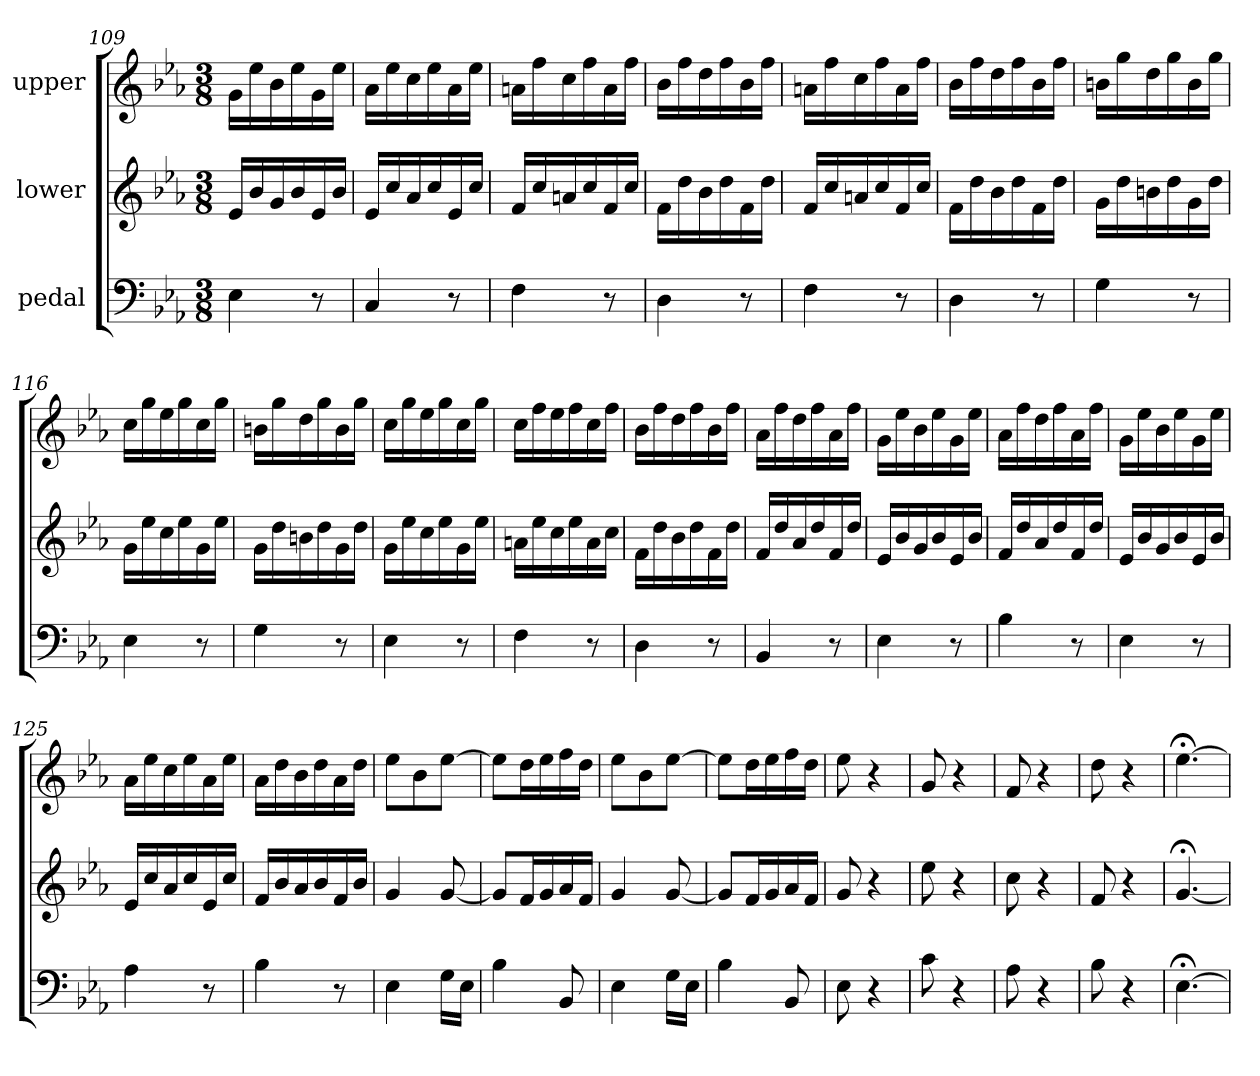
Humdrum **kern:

**kern	**kern	**kern
*part3	*part2	*part1
*staff3	*staff2	*staff1
*I"pedal	*I"lower	*I"upper
*clefF4	*clefG2	*clefG2
*k[b-e-a-]	*k[b-e-a-]	*k[b-e-a-]
*E-:	*E-:	*E-:
*M3/8	*M3/8	*M3/8
=109	=109	=109
4E-\	16e-/LL	16g\LL
.	16b-/	16ee-\
.	16g/	16b-\
.	16b-/	16ee-\
8r	16e-/	16g\
.	16b-/JJ	16ee-\JJ
=110	=110	=110
4C/	16e-/LL	16a-\LL
.	16cc/	16ee-\
.	16a-/	16cc\
.	16cc/	16ee-\
8r	16e-/	16a-\
.	16cc/JJ	16ee-\JJ
=111	=111	=111
4F\	16f/LL	16an\LL
.	16cc/	16ff\
.	16an/	16cc\
.	16cc/	16ff\
8r	16f/	16a\
.	16cc/JJ	16ff\JJ
!!LO:LB:g=z
=112	=112	=112
4D\	16f\LL	16b-\LL
.	16dd\	16ff\
.	16b-\	16dd\
.	16dd\	16ff\
8r	16f\	16b-\
.	16dd\JJ	16ff\JJ
=113	=113	=113
4F\	16f/LL	16an\LL
.	16cc/	16ff\
.	16an/	16cc\
.	16cc/	16ff\
8r	16f/	16a\
.	16cc/JJ	16ff\JJ
=114	=114	=114
4D\	16f\LL	16b-\LL
.	16dd\	16ff\
.	16b-\	16dd\
.	16dd\	16ff\
8r	16f\	16b-\
.	16dd\JJ	16ff\JJ
=115	=115	=115
4G\	16g\LL	16bn\LL
.	16dd\	16gg\
.	16bn\	16dd\
.	16dd\	16gg\
8r	16g\	16b\
.	16dd\JJ	16gg\JJ
=116	=116	=116
4E-\	16g\LL	16cc\LL
.	16ee-\	16gg\
.	16cc\	16ee-\
.	16ee-\	16gg\
8r	16g\	16cc\
.	16ee-\JJ	16gg\JJ
=117	=117	=117
4G\	16g\LL	16bn\LL
.	16dd\	16gg\
.	16bn\	16dd\
.	16dd\	16gg\
8r	16g\	16b\
.	16dd\JJ	16gg\JJ
!!LO:PB:g=z
=118	=118	=118
4E-\	16g\LL	16cc\LL
.	16ee-\	16gg\
.	16cc\	16ee-\
.	16ee-\	16gg\
8r	16g\	16cc\
.	16ee-\JJ	16gg\JJ
=119	=119	=119
4F\	16an\LL	16cc\LL
.	16ee-\	16ff\
.	16cc\	16ee-\
.	16ee-\	16ff\
8r	16a\	16cc\
.	16cc\JJ	16ff\JJ
=120	=120	=120
4D\	16f\LL	16b-\LL
.	16dd\	16ff\
.	16b-\	16dd\
.	16dd\	16ff\
8r	16f\	16b-\
.	16dd\JJ	16ff\JJ
=121	=121	=121
4BB-/	16f/LL	16a-\LL
.	16dd/	16ff\
.	16a-/	16dd\
.	16dd/	16ff\
8r	16f/	16a-\
.	16dd/JJ	16ff\JJ
=122	=122	=122
4E-\	16e-/LL	16g\LL
.	16b-/	16ee-\
.	16g/	16b-\
.	16b-/	16ee-\
8r	16e-/	16g\
.	16b-/JJ	16ee-\JJ
=123	=123	=123
4B-\	16f/LL	16a-\LL
.	16dd/	16ff\
.	16a-/	16dd\
.	16dd/	16ff\
8r	16f/	16a-\
.	16dd/JJ	16ff\JJ
!!LO:LB:g=z
=124	=124	=124
4E-\	16e-/LL	16g\LL
.	16b-/	16ee-\
.	16g/	16b-\
.	16b-/	16ee-\
8r	16e-/	16g\
.	16b-/JJ	16ee-\JJ
=125	=125	=125
4A-\	16e-/LL	16a-\LL
.	16cc/	16ee-\
.	16a-/	16cc\
.	16cc/	16ee-\
8r	16e-/	16a-\
.	16cc/JJ	16ee-\JJ
=126	=126	=126
4B-\	16f/LL	16a-\LL
.	16b-/	16dd\
.	16a-/	16b-\
.	16b-/	16dd\
8r	16f/	16a-\
.	16b-/JJ	16dd\JJ
=127	=127	=127
4E-\	4g/	8ee-\L
.	.	8b-\
16G\LL	[8g/	[8ee-\J
16E-\JJ	.	.
=128	=128	=128
4B-\	8g/L]	8ee-\L]
.	16f/L	16dd\L
.	16g/	16ee-\
8BB-/	16a-/	16ff\
.	16f/JJ	16dd\JJ
=129	=129	=129
4E-\	4g/	8ee-\L
.	.	8b-\
16G\LL	[8g/	[8ee-\J
16E-\JJ	.	.
=130	=130	=130
4B-\	8g/L]	8ee-\L]
.	16f/L	16dd\L
.	16g/	16ee-\
8BB-/	16a-/	16ff\
.	16f/JJ	16dd\JJ
=131	=131	=131
8E-\	8g/	8ee-\
4r	4r	4r
!!LO:LB:g=z
=132	=132	=132
8c\	8ee-\	8g/
4r	4r	4r
=133	=133	=133
8A-\	8cc\	8f/
4r	4r	4r
=134	=134	=134
8B-\	8f/	8dd\
4r	4r	4r
=135	=135	=135
[4.E-;<\	[4.g;</	[4.ee-;<\
=	=	=
*-	*-	*-
